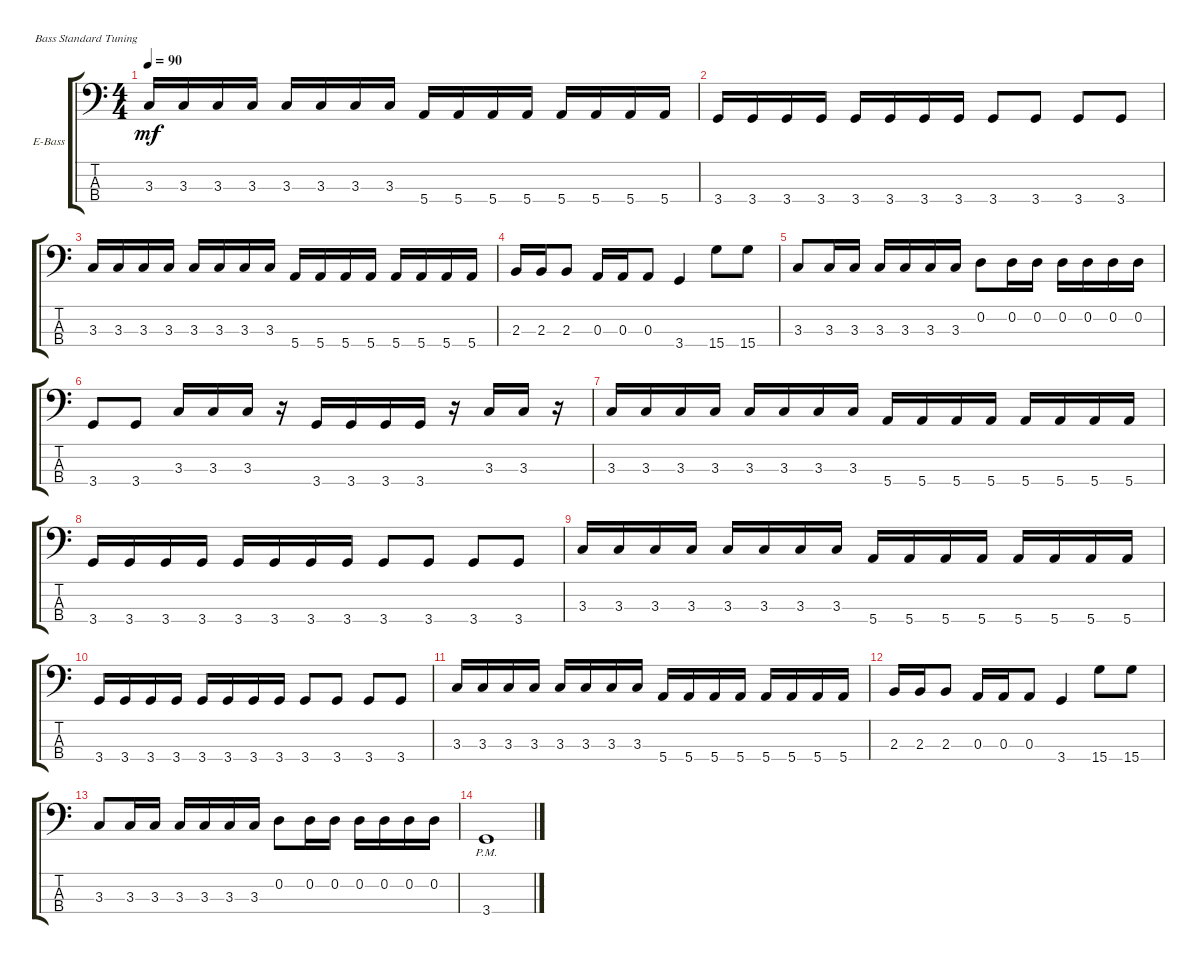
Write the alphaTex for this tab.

\bracketExtendMode groupsimilarinstruments
\firstSystemTrackNameOrientation horizontal
\otherSystemsTrackNameOrientation horizontal
\track ("Electric Bass" "E-Bass") {instrument electricbassfinger}
\staff {score tabs}
\tuning (G2 D2 A1 E1)
\ts (4 4)
\tempo 90
\clef f4
\ks c
3.3.16{dy mf} 3.3.16 3.3.16 3.3.16 3.3.16 3.3.16 3.3.16 3.3.16 5.4.16 5.4.16 5.4.16 5.4.16 5.4.16 5.4.16 5.4.16 5.4.16 |
3.4.16 3.4.16 3.4.16 3.4.16 3.4.16 3.4.16 3.4.16 3.4.16 3.4.8 3.4.8 3.4.8 3.4.8 |
3.3.16 3.3.16 3.3.16 3.3.16 3.3.16 3.3.16 3.3.16 3.3.16 5.4.16 5.4.16 5.4.16 5.4.16 5.4.16 5.4.16 5.4.16 5.4.16 |
2.3.16 2.3.16 2.3.8 0.3.16 0.3.16 0.3.8 3.4.4 15.4.8 15.4.8 |
3.3.8 3.3.16 3.3.16 3.3.16 3.3.16 3.3.16 3.3.16 0.2.8 0.2.16 0.2.16 0.2.16 0.2.16 0.2.16 0.2.16 |
3.4.8 3.4.8 3.3.16 3.3.16 3.3.16 r.16 3.4.16 3.4.16 3.4.16 3.4.16 r.16 3.3.16 3.3.16 r.16 |
3.3.16 3.3.16 3.3.16 3.3.16 3.3.16 3.3.16 3.3.16 3.3.16 5.4.16 5.4.16 5.4.16 5.4.16 5.4.16 5.4.16 5.4.16 5.4.16 |
3.4.16 3.4.16 3.4.16 3.4.16 3.4.16 3.4.16 3.4.16 3.4.16 3.4.8 3.4.8 3.4.8 3.4.8 |
3.3.16 3.3.16 3.3.16 3.3.16 3.3.16 3.3.16 3.3.16 3.3.16 5.4.16 5.4.16 5.4.16 5.4.16 5.4.16 5.4.16 5.4.16 5.4.16 |
3.4.16 3.4.16 3.4.16 3.4.16 3.4.16 3.4.16 3.4.16 3.4.16 3.4.8 3.4.8 3.4.8 3.4.8 |
3.3.16 3.3.16 3.3.16 3.3.16 3.3.16 3.3.16 3.3.16 3.3.16 5.4.16 5.4.16 5.4.16 5.4.16 5.4.16 5.4.16 5.4.16 5.4.16 |
2.3.16 2.3.16 2.3.8 0.3.16 0.3.16 0.3.8 3.4.4 15.4.8 15.4.8 |
3.3.8 3.3.16 3.3.16 3.3.16 3.3.16 3.3.16 3.3.16 0.2.8 0.2.16 0.2.16 0.2.16 0.2.16 0.2.16 0.2.16 |
3.4{pm}.1
